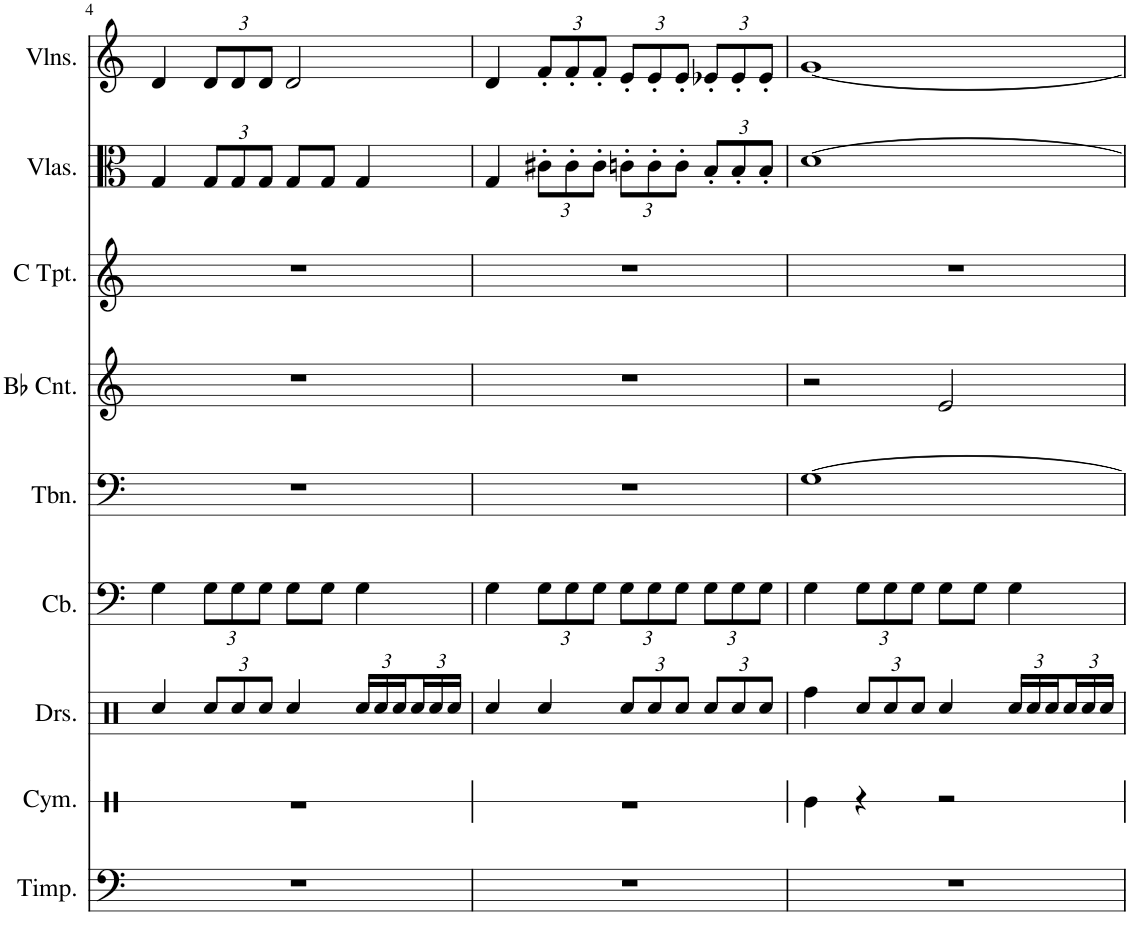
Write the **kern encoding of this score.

**kern	**kern	**kern	**kern	**kern	**kern	**kern	**kern	**kern
*part9	*part8	*part7	*part6	*part5	*part4	*part3	*part2	*part1
*staff9	*staff8	*staff7	*staff6	*staff5	*staff4	*staff3	*staff2	*staff1
*I"Timpani, Timpani	*I"Cymbal, Orchestral Cymbal	*I"Drumset, Snare Drum	*I"Contrabass, Bass	*I"Trombone, Trombone	*I"Bb Cornet, Trumpet	*I"C Trumpet, Trumpet	*I"Violas, Shrt.String Ensemble	*I"Violins, Shrt.String Ensemble
*I'Timp.	*I'Cym.	*I'Drs.	*I'Cb.	*I'Tbn.	*I'Bb Cnt.	*I'C Tpt.	*I'Vlas.	*I'Vlns.
!!LO:PB:g=z
*clefF4	*clefX	*clefX	*clefF4	*clefF4	*clefG2	*clefG2	*clefC3	*clefG2
*	*	*	*Trd7c12	*	*Trd1c2	*	*	*
*k[]	*k[]	*k[]	*k[]	*k[]	*k[]	*k[]	*k[]	*k[]
*M4/4	*M4/4	*M4/4	*M4/4	*M4/4	*M4/4	*M4/4	*M4/4	*M4/4
=4	=4	=4	=4	=4	=4	=4	=4	=4
1r	1r	4Rcc/	4G\	1r	1r	1r	4G/	4d/
*	*	*Xbrackettup	*Xbrackettup	*	*	*	*Xbrackettup	*Xbrackettup
.	.	12Rcc/L	12G\L	.	.	.	12G/L	12d/L
.	.	12Rcc/	12G\	.	.	.	12G/	12d/
.	.	12Rcc/J	12G\J	.	.	.	12G/J	12d/J
.	.	4Rcc/	8G\L	.	.	.	8G/L	2d/
.	.	.	8G\J	.	.	.	8G/J	.
.	.	24Rcc/LL	4G\	.	.	.	4G/	.
.	.	24Rcc/	.	.	.	.	.	.
.	.	24Rcc/	.	.	.	.	.	.
.	.	24Rcc/	.	.	.	.	.	.
.	.	24Rcc/	.	.	.	.	.	.
.	.	24Rcc/JJ	.	.	.	.	.	.
=5	=5	=5	=5	=5	=5	=5	=5	=5
1r	1r	4Rcc/	4G\	1r	1r	1r	4G/	4d/
.	.	4Rcc/	12G\L	.	.	.	12c#X'\L	12f'/L
.	.	.	12G\	.	.	.	12c#'\	12f'/
.	.	.	12G\J	.	.	.	12c#'\J	12f'/J
.	.	12Rcc/L	12G\L	.	.	.	12cn'\L	12e'/L
.	.	12Rcc/	12G\	.	.	.	12c'\	12e'/
.	.	12Rcc/J	12G\J	.	.	.	12c'\J	12e'/J
.	.	12Rcc/L	12G\L	.	.	.	12B'/L	12e-X'/L
.	.	12Rcc/	12G\	.	.	.	12B'/	12e-'/
.	.	12Rcc/J	12G\J	.	.	.	12B'/J	12e-'/J
=6	=6	=6	=6	=6	=6	=6	=6	=6
1r	4Re\	4Rff\	4G\	[1G	2r	1r	[1d	[1g
.	4r	12Rcc/L	12G\L	.	.	.	.	.
.	.	12Rcc/	12G\	.	.	.	.	.
.	.	12Rcc/J	12G\J	.	.	.	.	.
.	2r	4Rcc/	8G\L	.	2e/	.	.	.
.	.	.	8G\J	.	.	.	.	.
.	.	24Rcc/LL	4G\	.	.	.	.	.
.	.	24Rcc/	.	.	.	.	.	.
.	.	24Rcc/	.	.	.	.	.	.
.	.	24Rcc/	.	.	.	.	.	.
.	.	24Rcc/	.	.	.	.	.	.
.	.	24Rcc/JJ	.	.	.	.	.	.
=	=	=	=	=	=	=	=	=
*-	*-	*-	*-	*-	*-	*-	*-	*-
